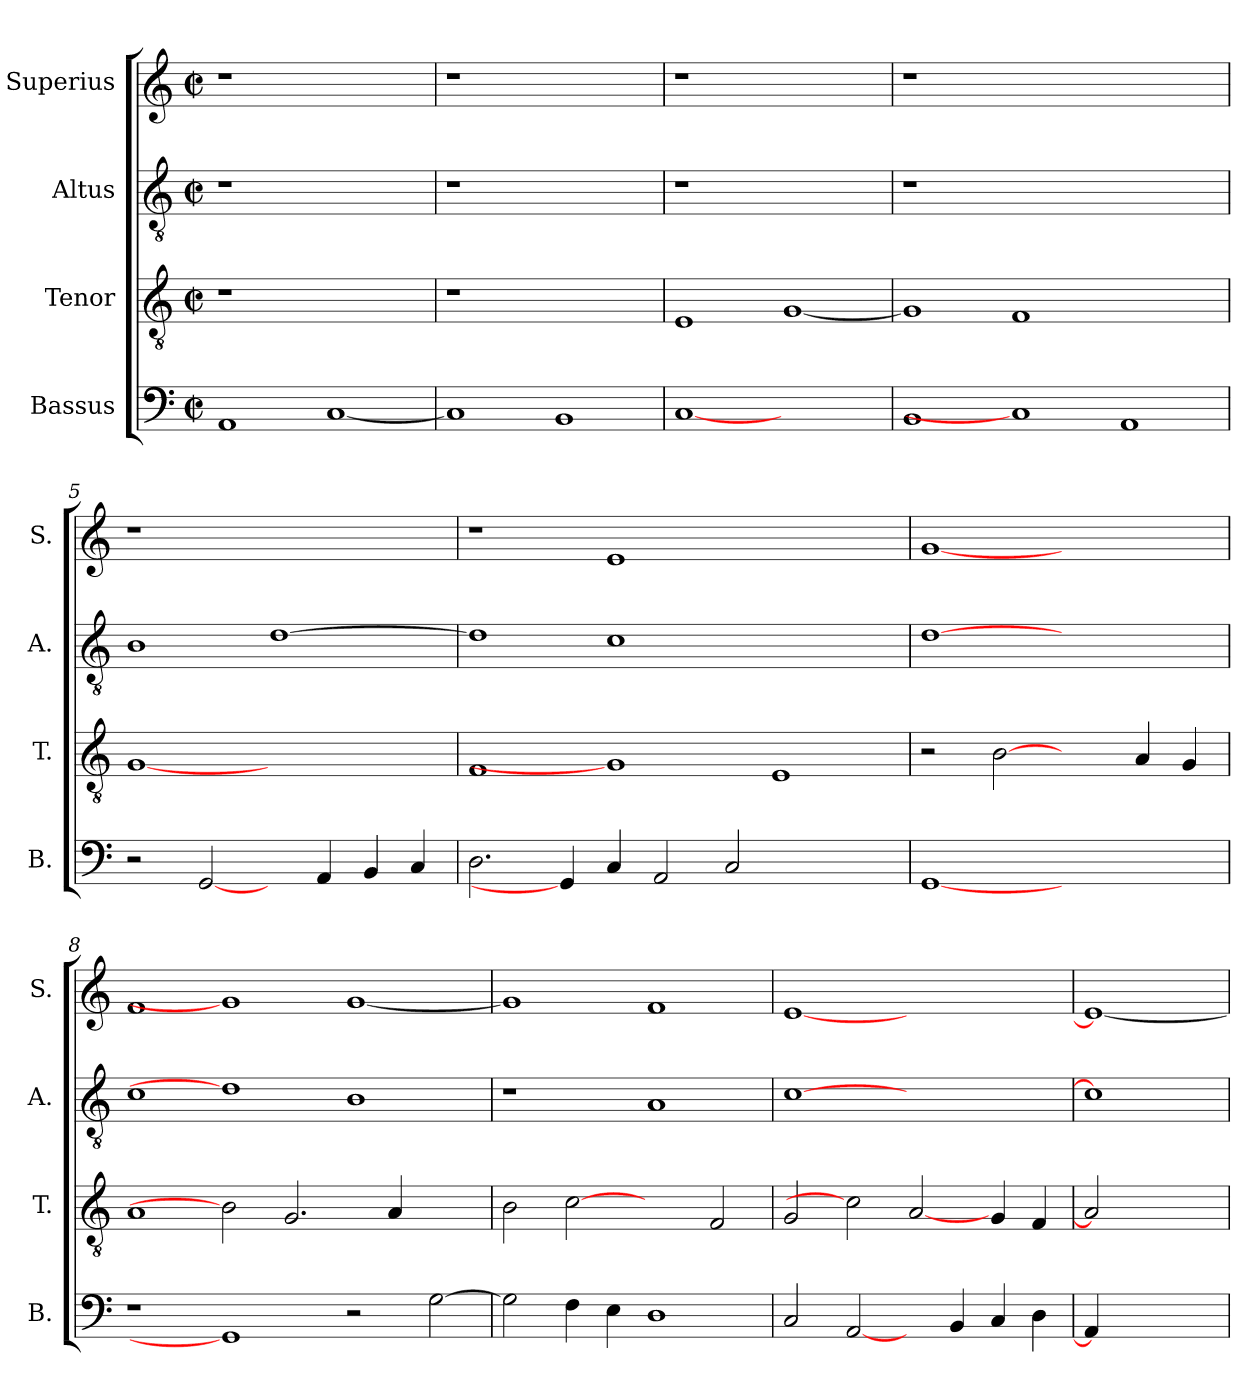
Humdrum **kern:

**kern	**kern	**kern	**kern
*part4	*part3	*part2	*part1
*staff4	*staff3	*staff2	*staff1
*I"Bassus	*I"Tenor	*I"Altus	*I"Superius
*I'B.	*I'T.	*I'A.	*I'S.
!!LO:PB:g=z
*clefF4	*clefGv2	*clefGv2	*clefG2
*	*ITrd7c12	*ITrd7c12	*
*k[]	*k[]	*k[]	*k[]
*C:	*C:	*C:	*C:
*M2/2	*M2/2	*M2/2	*M2/2
*met(c|)	*met(c|)	*met(c|)	*met(c|)
=1	=1	=1	=1
!	!LO:N:vis=1	!LO:N:vis=1	!LO:N:vis=1
1AAi	1r	1r	1r
[<1Ci	1ryy	1ryy	1ryy
=2	=2	=2	=2
!	!LO:N:vis=1	!LO:N:vis=1	!LO:N:vis=1
1Ci]	1r	1r	1r
1BBi	1ryy	1ryy	1ryy
=3	=3	=3	=3
!	!	!LO:N:vis=1	!LO:N:vis=1
[1Ci	1EEi	1r	1r
1ryy	[<1GGi	1ryy	1ryy
=4	=4	=4	=4
!	!	!LO:N:vis=1	!LO:N:vis=1
1BBi	1GGi]	1r	1r
1Ci]	1FFi	0ryy	0ryy
1AAi	1ryy	.	.
=5	=5	=5	=5
!	!	!	!LO:N:vis=1
2r	[1GGi	1BBi	1r
[2GGi/	.	.	.
4ryy	1ryy	[>1Di	1ryy
4AAi/	.	.	.
4BBi/	.	.	.
4Ci/	.	.	.
=6	=6	=6	=6
2.Di\	1FFi	1Di]	1r
4GGi/]	.	.	.
4Ci/	1GGi]	1Ci	1ei
2AAi/	.	.	.
2Ci/	.	.	.
.	1EEi	1ryy	1ryy
2.ryy	.	.	.
!!LO:LB:g=z
=7	=7	=7	=7
[1GGi	2r	[1Di	[1gi
.	[2BBi	.	.
1ryy	2ryy	1ryy	1ryy
.	4AAi/	.	.
.	4GGi/	.	.
=8	=8	=8	=8
1r	1AAi	1Ci	1fi
1GGi]	2BBi]	1Di]	1gi]
.	2.GGi/	.	.
2r	.	1BBi	[<1gi
.	4AAi/	.	.
[>2Gi\	2ryy	.	.
=9	=9	=9	=9
2Gi\]	2BBi\	1r	1gi]
4Fi\	[2Ci	.	.
4Ei\	.	.	.
1Di	2ryy	1AAi	1fi
.	2FFi/	.	.
=10	=10	=10	=10
2Ci/	2GGi/	[1Ci	[<1ei
[2AAi/	2Ci]	.	.
4ryy	[2AAi	1ryy	1ryy
4BBi/	.	.	.
4Ci/	4GGi/	.	.
4Di\	4FFi/	.	.
=11	=11	=11	=11
4AAi/]	2AAi]	1Ci]	1ei_
2.ryy	.	.	.
.	2ryy	.	.
=	=	=	=
*-	*-	*-	*-
